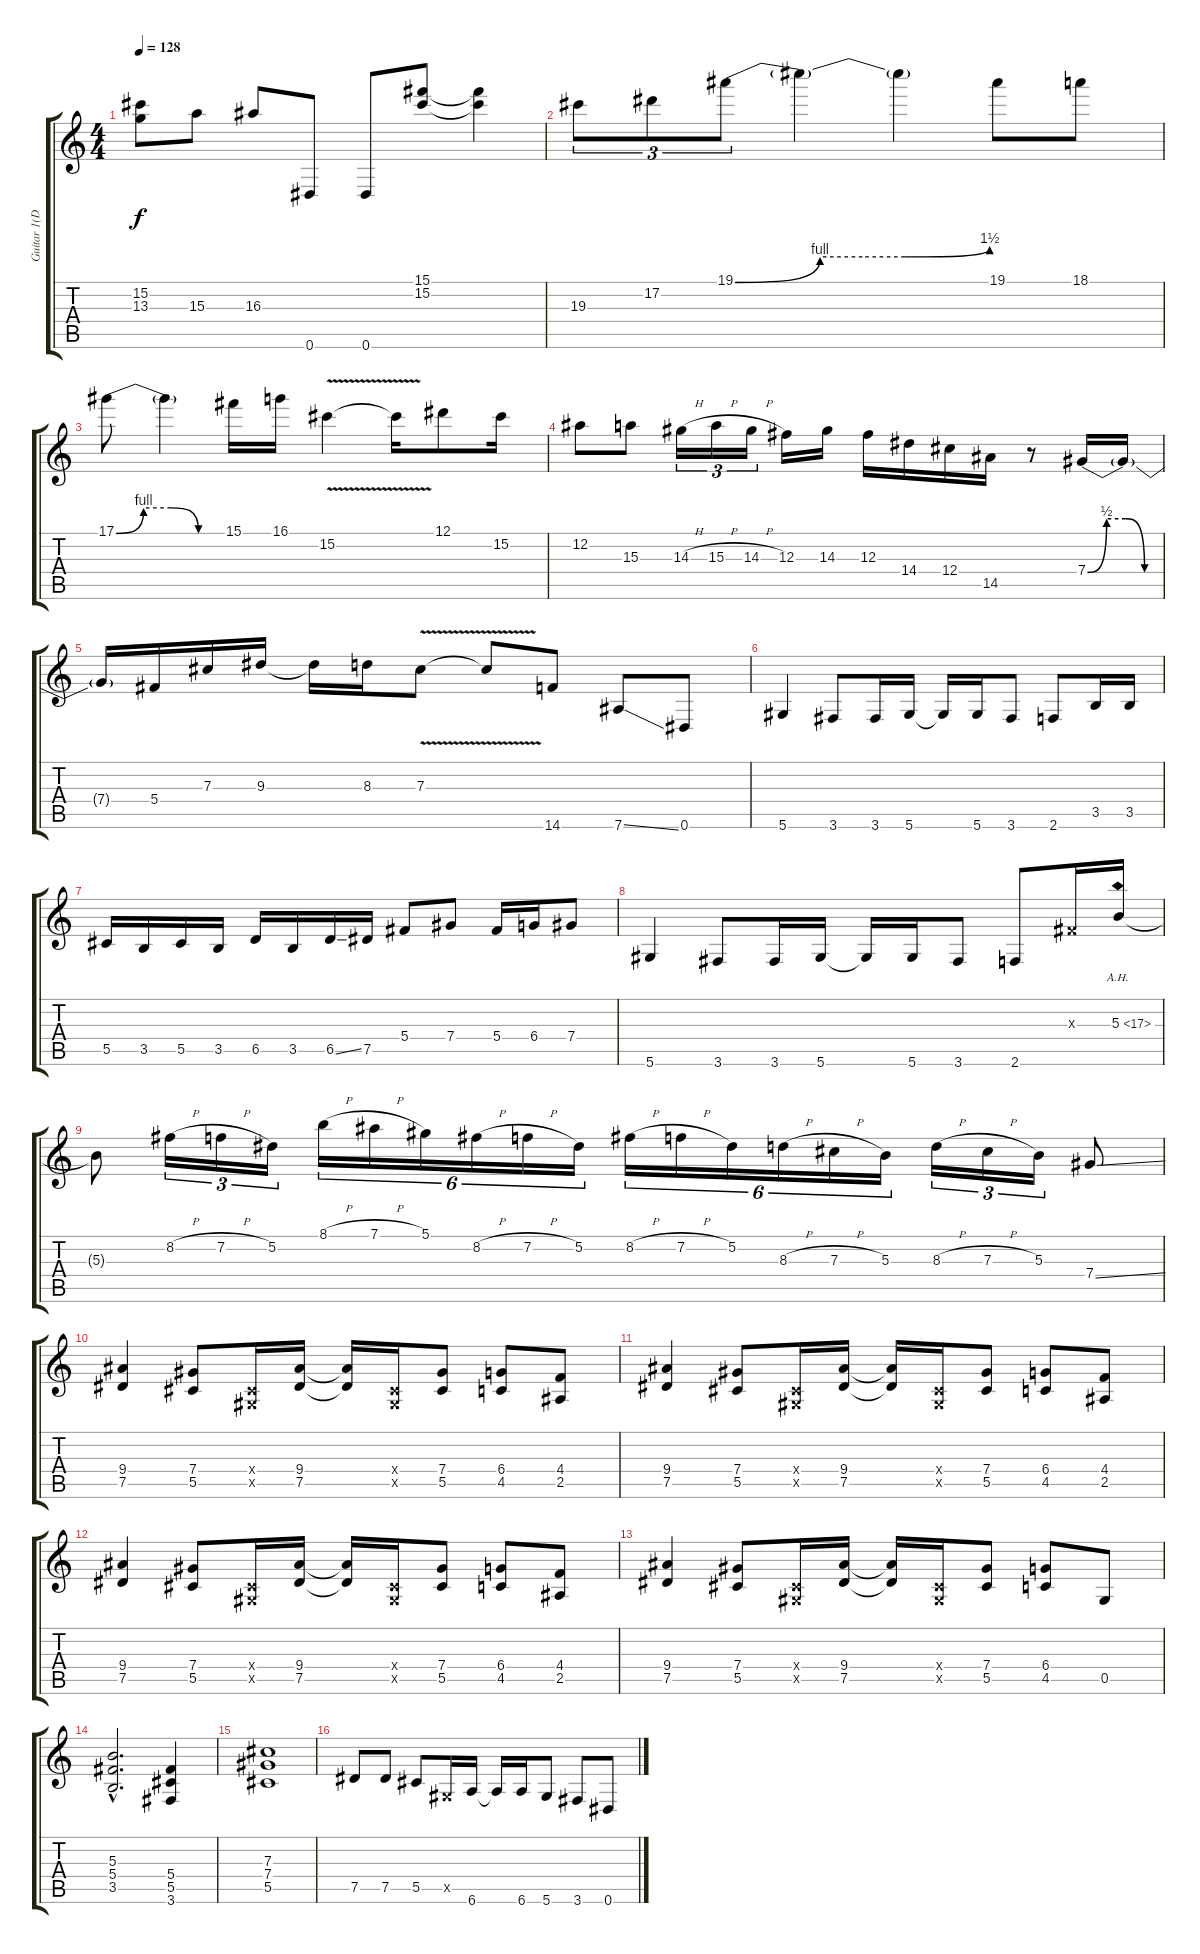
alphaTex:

\track ("Guitar 1(Dist)" "Guitar 1(D") {instrument overdrivenguitar}
\staff {score tabs}
\tuning (Eb4 Bb3 Gb3 Db3 Ab2 Eb2) {hide}
\ts (4 4)
\tempo 128
\clef g2
\ks c
(15.2{t} 13.3{t}).8{dy f} 15.3.8 16.3.8 0.6.8 0.6.8 (15.1 15.2).8 (15.1{t} 15.2{t}).4 |
19.3.8{tu (3 2)} 17.2.8{tu (3 2)} 19.1{be (custom 0 0 20 4 30 4 40 4 60 6)}.8{tu (3 2)} 19.1{t}.4 19.1{t}.4 19.1.8 18.1.8 |
17.1{be (custom 0 0 15 4 30 4 45 0 60 0)}.8 17.1{t}.4 15.1.16 16.1.16 15.2{v}.4 15.2{t}.16 12.1.8 15.2.16 |
12.2.8 15.3.8 14.3{h}.16{tu (3 2)} 15.3{h}.16{tu (3 2)} 14.3{h}.16{tu (3 2)} 12.3.16 14.3.16 12.3.16 14.4.16 12.4.16 14.5.16 r.8 7.4{be (custom 0 0 15 2 30 2 45 0 60 0)}.16 7.4{t}.16 |
7.4{t}.16 5.4.16 7.3.16 9.3.16 9.3{t}.16 8.3.16 7.3{v}.8 7.3{t}.8 14.6.8 7.6{ss}.8 0.6.8 |
5.6.4 3.6.8 3.6.16 5.6.16 5.6{t}.16 5.6.16 3.6.8 2.6.8 3.5.16 3.5.16 |
5.5.16 3.5.16 5.5.16 3.5.16 6.5.16 3.5.16 6.5{ss}.16 7.5.16 5.4.8 7.4.8 5.4.16 6.4.16 7.4.8 |
5.6.4 3.6.8 3.6.16 5.6.16 5.6{t}.16 5.6.16 3.6.8 2.6.8 0.3{x}.16 5.3{ah 12}.16 |
5.3{t}.8 8.2{h}.16{tu (3 2)} 7.2{h}.16{tu (3 2)} 5.2.16{tu (3 2)} 8.1{h}.16{tu (6 4)} 7.1{h}.16{tu (6 4)} 5.1.16{tu (6 4)} 8.2{h}.16{tu (6 4)} 7.2{h}.16{tu (6 4)} 5.2.16{tu (6 4)} 8.2{h}.16{tu (6 4)} 7.2{h}.16{tu (6 4)} 5.2.16{tu (6 4)} 8.3{h}.16{tu (6 4)} 7.3{h}.16{tu (6 4)} 5.3.16{tu (6 4)} 8.3{h}.16{tu (3 2)} 7.3{h}.16{tu (3 2)} 5.3.16{tu (3 2)} 7.4{ss}.8 |
(9.4 7.5).4 (7.4 5.5).8 (0.4{x} 0.5{x}).16 (9.4 7.5).16 (9.4{t} 7.5{t}).16 (0.4{x} 0.5{x}).16 (7.4 5.5).8 (6.4 4.5).8 (4.4 2.5).8 |
(9.4 7.5).4 (7.4 5.5).8 (0.4{x} 0.5{x}).16 (9.4 7.5).16 (9.4{t} 7.5{t}).16 (0.4{x} 0.5{x}).16 (7.4 5.5).8 (6.4 4.5).8 (4.4 2.5).8 |
(9.4 7.5).4 (7.4 5.5).8 (0.4{x} 0.5{x}).16 (9.4 7.5).16 (9.4{t} 7.5{t}).16 (0.4{x} 0.5{x}).16 (7.4 5.5).8 (6.4 4.5).8 (4.4 2.5).8 |
(9.4 7.5).4 (7.4 5.5).8 (0.4{x} 0.5{x}).16 (9.4 7.5).16 (9.4{t} 7.5{t}).16 (0.4{x} 0.5{x}).16 (7.4 5.5).8 (6.4 4.5).8 0.5.8 |
(5.3{hac} 5.4{hac} 3.5{hac}).2{d} (5.4 5.5 3.6).4 |
(7.3 7.4 5.5).1 |
7.5.8 7.5.8 5.5.8 0.5{x}.16 6.6.16 6.6{t}.16 6.6.16 5.6.8 3.6.8 0.6.8
